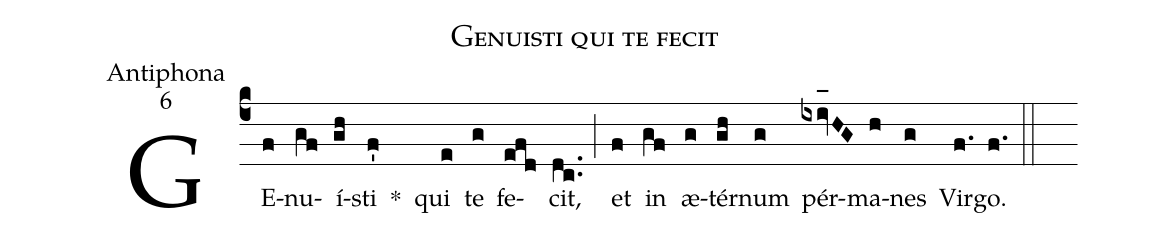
name:Genuisti qui te fecit;
office-part:Antiphona;
mode:6;
%%
(c4) GE(f)nu(gf)í(gh)sti(f') *() qui(e) te(g) fe(efd)cit,(dc..) (;) et(f) in(gf) æ(g)tér(gh)num(g) pér(ixiv_[oh:h]HG)ma(h)nes(g) Vir(f.)go.(f.) (::)

%<eu>E(h) u(h) o(f) u(gh) a(g) e.</eu>(f.) (::)
